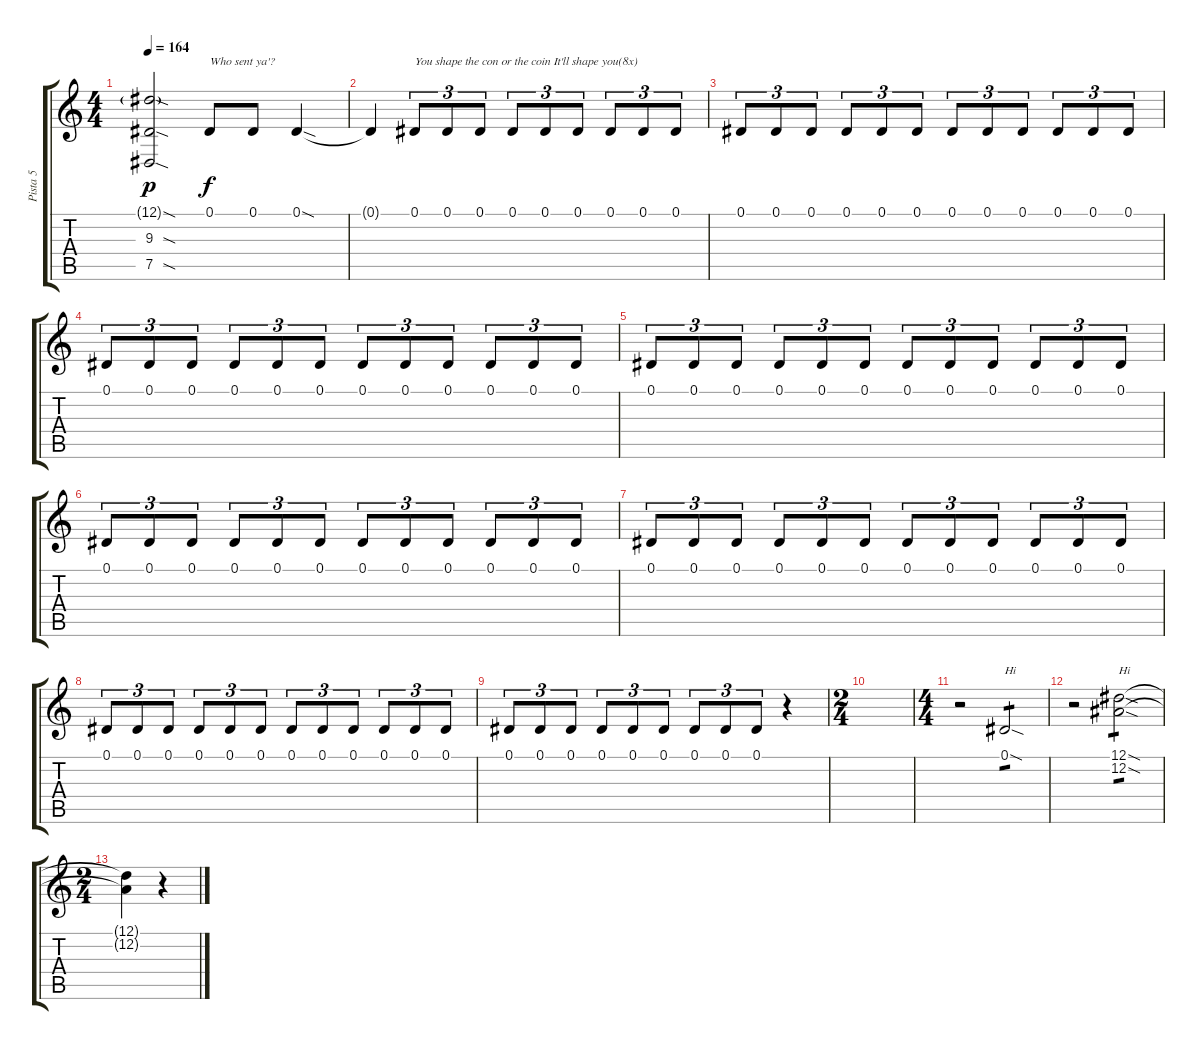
\track ("Pista 5" "Pista 5") {instrument tenorsax}
\staff {score tabs}
\tuning (Eb4 Bb3 Gb3 Db3 Ab2 Db2) {hide}
\ts (4 4)
\tempo 164
\clef g2
\ks c
(12.1{sod g} 9.3{sod} 7.5{sod}).2{dy p} 0.1.8{txt "Who sent ya'?" dy f} 0.1.8 0.1{sod}.4 |
0.1{t}.4 0.1.8{tu (3 2) txt "You shape the con or the coin It'll shape you(8x)"} 0.1.8{tu (3 2)} 0.1.8{tu (3 2)} 0.1.8{tu (3 2)} 0.1.8{tu (3 2)} 0.1.8{tu (3 2)} 0.1.8{tu (3 2)} 0.1.8{tu (3 2)} 0.1.8{tu (3 2)} |
0.1.8{tu (3 2)} 0.1.8{tu (3 2)} 0.1.8{tu (3 2)} 0.1.8{tu (3 2)} 0.1.8{tu (3 2)} 0.1.8{tu (3 2)} 0.1.8{tu (3 2)} 0.1.8{tu (3 2)} 0.1.8{tu (3 2)} 0.1.8{tu (3 2)} 0.1.8{tu (3 2)} 0.1.8{tu (3 2)} |
0.1.8{tu (3 2)} 0.1.8{tu (3 2)} 0.1.8{tu (3 2)} 0.1.8{tu (3 2)} 0.1.8{tu (3 2)} 0.1.8{tu (3 2)} 0.1.8{tu (3 2)} 0.1.8{tu (3 2)} 0.1.8{tu (3 2)} 0.1.8{tu (3 2)} 0.1.8{tu (3 2)} 0.1.8{tu (3 2)} |
0.1.8{tu (3 2)} 0.1.8{tu (3 2)} 0.1.8{tu (3 2)} 0.1.8{tu (3 2)} 0.1.8{tu (3 2)} 0.1.8{tu (3 2)} 0.1.8{tu (3 2)} 0.1.8{tu (3 2)} 0.1.8{tu (3 2)} 0.1.8{tu (3 2)} 0.1.8{tu (3 2)} 0.1.8{tu (3 2)} |
0.1.8{tu (3 2)} 0.1.8{tu (3 2)} 0.1.8{tu (3 2)} 0.1.8{tu (3 2)} 0.1.8{tu (3 2)} 0.1.8{tu (3 2)} 0.1.8{tu (3 2)} 0.1.8{tu (3 2)} 0.1.8{tu (3 2)} 0.1.8{tu (3 2)} 0.1.8{tu (3 2)} 0.1.8{tu (3 2)} |
0.1.8{tu (3 2)} 0.1.8{tu (3 2)} 0.1.8{tu (3 2)} 0.1.8{tu (3 2)} 0.1.8{tu (3 2)} 0.1.8{tu (3 2)} 0.1.8{tu (3 2)} 0.1.8{tu (3 2)} 0.1.8{tu (3 2)} 0.1.8{tu (3 2)} 0.1.8{tu (3 2)} 0.1.8{tu (3 2)} |
0.1.8{tu (3 2)} 0.1.8{tu (3 2)} 0.1.8{tu (3 2)} 0.1.8{tu (3 2)} 0.1.8{tu (3 2)} 0.1.8{tu (3 2)} 0.1.8{tu (3 2)} 0.1.8{tu (3 2)} 0.1.8{tu (3 2)} 0.1.8{tu (3 2)} 0.1.8{tu (3 2)} 0.1.8{tu (3 2)} |
0.1.8{tu (3 2)} 0.1.8{tu (3 2)} 0.1.8{tu (3 2)} 0.1.8{tu (3 2)} 0.1.8{tu (3 2)} 0.1.8{tu (3 2)} 0.1.8{tu (3 2)} 0.1.8{tu (3 2)} 0.1.8{tu (3 2)} r.4 |
\ts (2 4)
|
\ts (4 4)
r.2 0.1{sod}.2{txt "Hi" tp 1} |
r.2 (12.1{sod} 12.2{sod}).2{txt "Hi" tp 1} |
\ts (2 4)
(12.1{t} 12.2{t}).4 r.4
